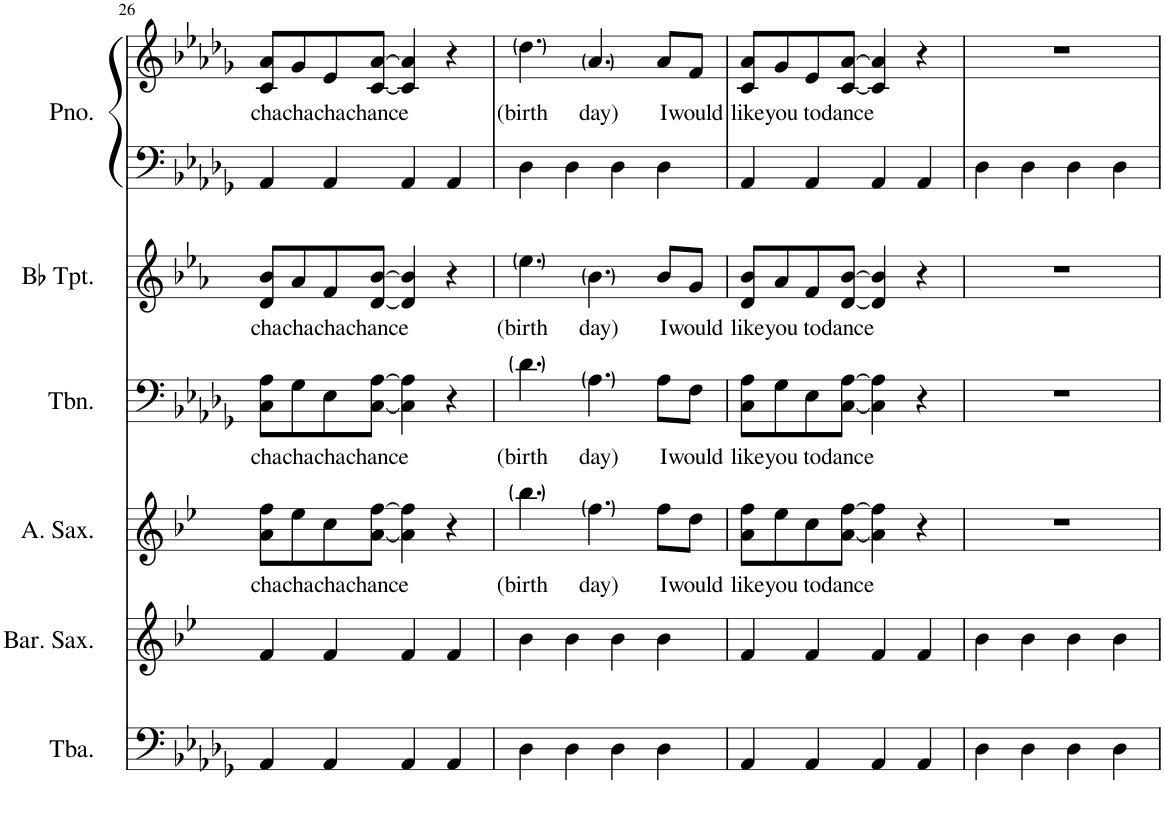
**kern	**kern	**kern	**text	**kern	**text	**kern	**text	**kern	**kern	**text
*part6	*part5	*part4	*part4	*part3	*part3	*part2	*part2	*part1	*part1	*part1
*staff7	*staff6	*staff5	*staff5	*staff4	*staff4	*staff3	*staff3	*staff2	*staff1	*staff1
*I"Tuba	*I"Baritone Saxophone	*I"Alto Saxophone	*	*I"Trombone	*	*I"Bb Trumpet	*	*I"Piano	*	*
*I'Tba.	*I'Bar. Sax.	*I'A. Sax.	*	*I'Tbn.	*	*I'Bb Tpt.	*	*I'Pno.	*	*
!!LO:PB:g=z
*clefF4	*clefG2	*clefG2	*	*clefF4	*	*clefG2	*	*clefF4	*clefG2	*
*	*Trd12c21	*Trd5c9	*	*	*	*Trd1c2	*	*	*	*
*k[b-e-a-d-g-]	*k[b-e-]	*k[b-e-]	*	*k[b-e-a-d-g-]	*	*k[b-e-a-]	*	*k[b-e-a-d-g-]	*k[b-e-a-d-g-]	*
*M4/4	*M4/4	*M4/4	*	*M4/4	*	*M4/4	*	*M4/4	*M4/4	*
=26	=26	=26	=26	=26	=26	=26	=26	=26	=26	=26
!	!	!	!LO:LY:b	!	!LO:LY:b	!	!LO:LY:b	!	!	!LO:LY:b
4AA-/	4f/	8a\ 8ff\L	cha	8C\ 8A-\L	cha	8d/ 8b-/L	cha	4AA-/	8c/ 8a-/L	cha
!	!	!	!LO:LY:b	!	!LO:LY:b	!	!LO:LY:b	!	!	!LO:LY:b
.	.	8ee-\	cha	8G-\	cha	8a-/	cha	.	8g-/	cha
!	!	!	!LO:LY:b	!	!LO:LY:b	!	!LO:LY:b	!	!	!LO:LY:b
4AA-/	4f/	8cc\	cha	8E-\	cha	8f/	cha	4AA-/	8e-/	cha
!	!	!	!LO:LY:b	!	!LO:LY:b	!	!LO:LY:b	!	!	!LO:LY:b
.	.	[8a\ [8ff\J	chance	[8C\ [8A-\J	chance	[8d/ [8b-/J	chance	.	[8c/ [8a-/J	chance
4AA-/	4f/	4a\] 4ff\]	.	4C\] 4A-\]	.	4d/] 4b-/]	.	4AA-/	4c/] 4a-/]	.
4AA-/	4f/	4r	.	4r	.	4r	.	4AA-/	4r	.
=27	=27	=27	=27	=27	=27	=27	=27	=27	=27	=27
!	!	!	!LO:LY:b	!	!LO:LY:b	!	!LO:LY:b	!	!	!LO:LY:b
4D-\	4b-\	4.bb-\	(birth	4.d-\	(birth	4.ee-\	(birth	4D-\	4.dd-\	(birth
4D-\	4b-\	.	.	.	.	.	.	4D-\	.	.
!	!	!	!LO:LY:b	!	!LO:LY:b	!	!LO:LY:b	!	!	!LO:LY:b
.	.	4.ff\	day)	4.A-\	day)	4.b-\	day)	.	4.a-/	day)
4D-\	4b-\	.	.	.	.	.	.	4D-\	.	.
!	!	!	!LO:LY:b	!	!LO:LY:b	!	!LO:LY:b	!	!	!LO:LY:b
4D-\	4b-\	8ff\L	I	8A-\L	I	8b-/L	I	4D-\	8a-/L	I
!	!	!	!LO:LY:b	!	!LO:LY:b	!	!LO:LY:b	!	!	!LO:LY:b
.	.	8dd\J	would	8F\J	would	8g/J	would	.	8f/J	would
=28	=28	=28	=28	=28	=28	=28	=28	=28	=28	=28
!	!	!	!LO:LY:b	!	!LO:LY:b	!	!LO:LY:b	!	!	!LO:LY:b
4AA-/	4f/	8a\ 8ff\L	like	8C\ 8A-\L	like	8d/ 8b-/L	like	4AA-/	8c/ 8a-/L	like
!	!	!	!LO:LY:b	!	!LO:LY:b	!	!LO:LY:b	!	!	!LO:LY:b
.	.	8ee-\	you	8G-\	you	8a-/	you	.	8g-/	you
!	!	!	!LO:LY:b	!	!LO:LY:b	!	!LO:LY:b	!	!	!LO:LY:b
4AA-/	4f/	8cc\	to	8E-\	to	8f/	to	4AA-/	8e-/	to
!	!	!	!LO:LY:b	!	!LO:LY:b	!	!LO:LY:b	!	!	!LO:LY:b
.	.	[8a\ [8ff\J	dance	[8C\ [8A-\J	dance	[8d/ [8b-/J	dance	.	[8c/ [8a-/J	dance
4AA-/	4f/	4a\] 4ff\]	.	4C\] 4A-\]	.	4d/] 4b-/]	.	4AA-/	4c/] 4a-/]	.
4AA-/	4f/	4r	.	4r	.	4r	.	4AA-/	4r	.
=29	=29	=29	=29	=29	=29	=29	=29	=29	=29	=29
4D-\	4b-\	1r	.	1r	.	1r	.	4D-\	1r	.
4D-\	4b-\	.	.	.	.	.	.	4D-\	.	.
4D-\	4b-\	.	.	.	.	.	.	4D-\	.	.
4D-\	4b-\	.	.	.	.	.	.	4D-\	.	.
=	=	=	=	=	=	=	=	=	=	=
*-	*-	*-	*-	*-	*-	*-	*-	*-	*-	*-
